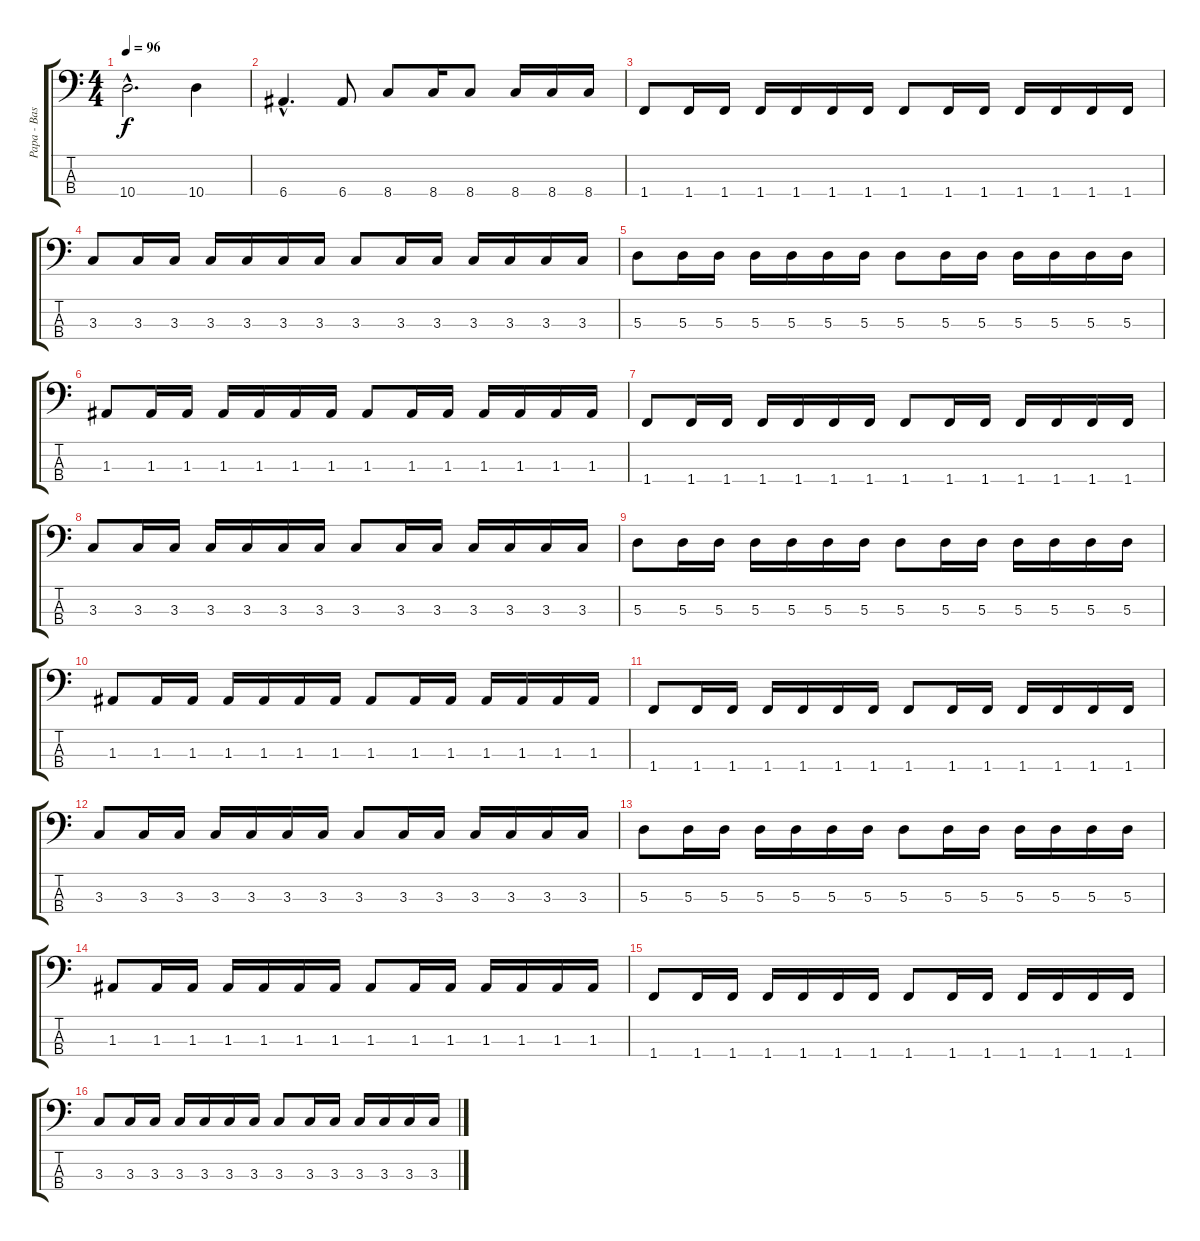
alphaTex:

\track ("Papa - Bass" "Papa - Bas") {instrument electricbassfinger}
\staff {score tabs}
\tuning (G2 D2 A1 E1) {hide}
\ts (4 4)
\tempo 96
\clef f4
\ks c
10.4{hac}.2{d dy f} 10.4.4 |
6.4{hac}.4{d} 6.4.8 8.4.8 8.4.16 8.4.8 8.4.16 8.4.16 8.4.16 |
1.4.8 1.4.16 1.4.16 1.4.16 1.4.16 1.4.16 1.4.16 1.4.8 1.4.16 1.4.16 1.4.16 1.4.16 1.4.16 1.4.16 |
3.3.8 3.3.16 3.3.16 3.3.16 3.3.16 3.3.16 3.3.16 3.3.8 3.3.16 3.3.16 3.3.16 3.3.16 3.3.16 3.3.16 |
5.3.8 5.3.16 5.3.16 5.3.16 5.3.16 5.3.16 5.3.16 5.3.8 5.3.16 5.3.16 5.3.16 5.3.16 5.3.16 5.3.16 |
1.3.8 1.3.16 1.3.16 1.3.16 1.3.16 1.3.16 1.3.16 1.3.8 1.3.16 1.3.16 1.3.16 1.3.16 1.3.16 1.3.16 |
1.4.8 1.4.16 1.4.16 1.4.16 1.4.16 1.4.16 1.4.16 1.4.8 1.4.16 1.4.16 1.4.16 1.4.16 1.4.16 1.4.16 |
3.3.8 3.3.16 3.3.16 3.3.16 3.3.16 3.3.16 3.3.16 3.3.8 3.3.16 3.3.16 3.3.16 3.3.16 3.3.16 3.3.16 |
5.3.8 5.3.16 5.3.16 5.3.16 5.3.16 5.3.16 5.3.16 5.3.8 5.3.16 5.3.16 5.3.16 5.3.16 5.3.16 5.3.16 |
1.3.8 1.3.16 1.3.16 1.3.16 1.3.16 1.3.16 1.3.16 1.3.8 1.3.16 1.3.16 1.3.16 1.3.16 1.3.16 1.3.16 |
1.4.8 1.4.16 1.4.16 1.4.16 1.4.16 1.4.16 1.4.16 1.4.8 1.4.16 1.4.16 1.4.16 1.4.16 1.4.16 1.4.16 |
3.3.8 3.3.16 3.3.16 3.3.16 3.3.16 3.3.16 3.3.16 3.3.8 3.3.16 3.3.16 3.3.16 3.3.16 3.3.16 3.3.16 |
5.3.8 5.3.16 5.3.16 5.3.16 5.3.16 5.3.16 5.3.16 5.3.8 5.3.16 5.3.16 5.3.16 5.3.16 5.3.16 5.3.16 |
1.3.8 1.3.16 1.3.16 1.3.16 1.3.16 1.3.16 1.3.16 1.3.8 1.3.16 1.3.16 1.3.16 1.3.16 1.3.16 1.3.16 |
1.4.8 1.4.16 1.4.16 1.4.16 1.4.16 1.4.16 1.4.16 1.4.8 1.4.16 1.4.16 1.4.16 1.4.16 1.4.16 1.4.16 |
3.3.8 3.3.16 3.3.16 3.3.16 3.3.16 3.3.16 3.3.16 3.3.8 3.3.16 3.3.16 3.3.16 3.3.16 3.3.16 3.3.16
